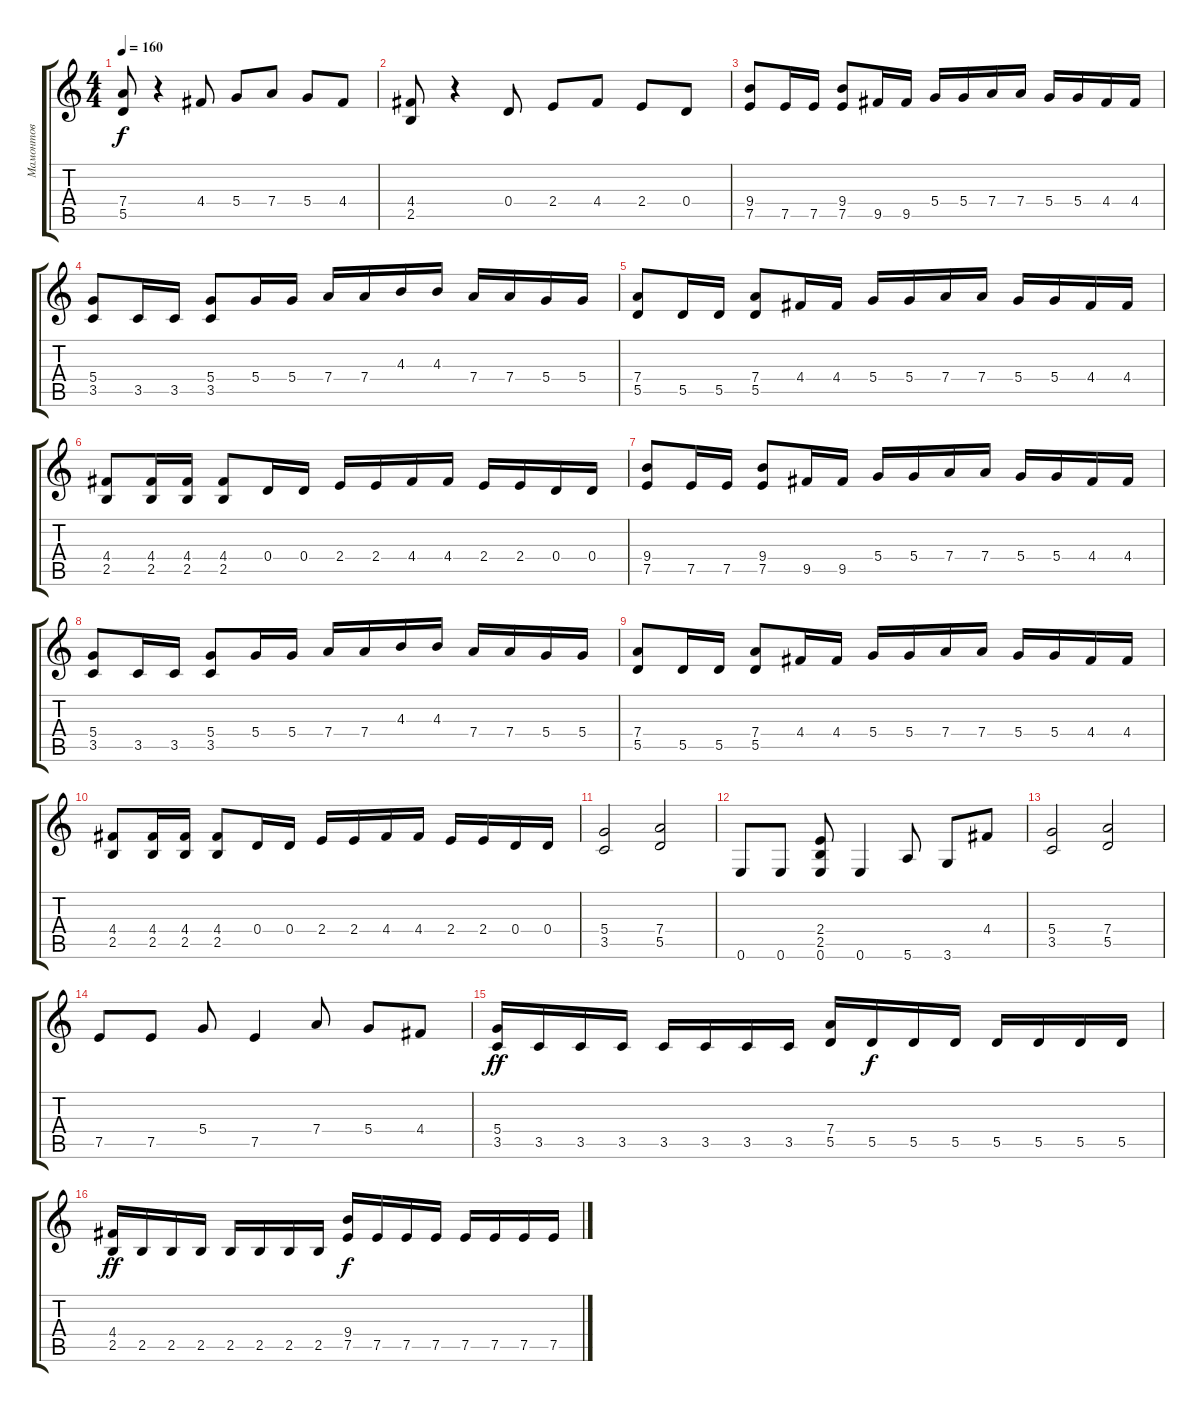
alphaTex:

\track ("Мамонтов" "Мамонтов") {instrument distortionguitar}
\staff {score tabs}
\tuning (E4 B3 G3 D3 A2 E2) {hide}
\ts (4 4)
\tempo 160
\clef g2
\ks c
(7.4 5.5).8{dy f} r.4 4.4.8 5.4.8 7.4.8 5.4.8 4.4.8 |
(4.4 2.5).8 r.4 0.4.8 2.4.8 4.4.8 2.4.8 0.4.8 |
(9.4 7.5).8 7.5.16 7.5.16 (9.4 7.5).8 9.5.16 9.5.16 5.4.16 5.4.16 7.4.16 7.4.16 5.4.16 5.4.16 4.4.16 4.4.16 |
(5.4 3.5).8 3.5.16 3.5.16 (5.4 3.5).8 5.4.16 5.4.16 7.4.16 7.4.16 4.3.16 4.3.16 7.4.16 7.4.16 5.4.16 5.4.16 |
(7.4 5.5).8 5.5.16 5.5.16 (7.4 5.5).8 4.4.16 4.4.16 5.4.16 5.4.16 7.4.16 7.4.16 5.4.16 5.4.16 4.4.16 4.4.16 |
(4.4 2.5).8 (4.4 2.5).16 (4.4 2.5).16 (4.4 2.5).8 0.4.16 0.4.16 2.4.16 2.4.16 4.4.16 4.4.16 2.4.16 2.4.16 0.4.16 0.4.16 |
(9.4 7.5).8 7.5.16 7.5.16 (9.4 7.5).8 9.5.16 9.5.16 5.4.16 5.4.16 7.4.16 7.4.16 5.4.16 5.4.16 4.4.16 4.4.16 |
(5.4 3.5).8 3.5.16 3.5.16 (5.4 3.5).8 5.4.16 5.4.16 7.4.16 7.4.16 4.3.16 4.3.16 7.4.16 7.4.16 5.4.16 5.4.16 |
(7.4 5.5).8 5.5.16 5.5.16 (7.4 5.5).8 4.4.16 4.4.16 5.4.16 5.4.16 7.4.16 7.4.16 5.4.16 5.4.16 4.4.16 4.4.16 |
(4.4 2.5).8 (4.4 2.5).16 (4.4 2.5).16 (4.4 2.5).8 0.4.16 0.4.16 2.4.16 2.4.16 4.4.16 4.4.16 2.4.16 2.4.16 0.4.16 0.4.16 |
(5.4 3.5).2 (7.4 5.5).2 |
0.6.8 0.6.8 (2.4 2.5 0.6).8 0.6.4 5.6.8 3.6.8 4.4.8 |
(5.4 3.5).2 (7.4 5.5).2 |
7.5.8 7.5.8 5.4.8 7.5.4 7.4.8 5.4.8 4.4.8 |
(5.4 3.5).16{dy ff} 3.5.16 3.5.16 3.5.16 3.5.16 3.5.16 3.5.16 3.5.16 (7.4 5.5).16 5.5.16{dy f} 5.5.16 5.5.16 5.5.16 5.5.16 5.5.16 5.5.16 |
(4.4 2.5).16{dy ff} 2.5.16 2.5.16 2.5.16 2.5.16 2.5.16 2.5.16 2.5.16 (9.4 7.5).16{dy f} 7.5.16 7.5.16 7.5.16 7.5.16 7.5.16 7.5.16 7.5.16
